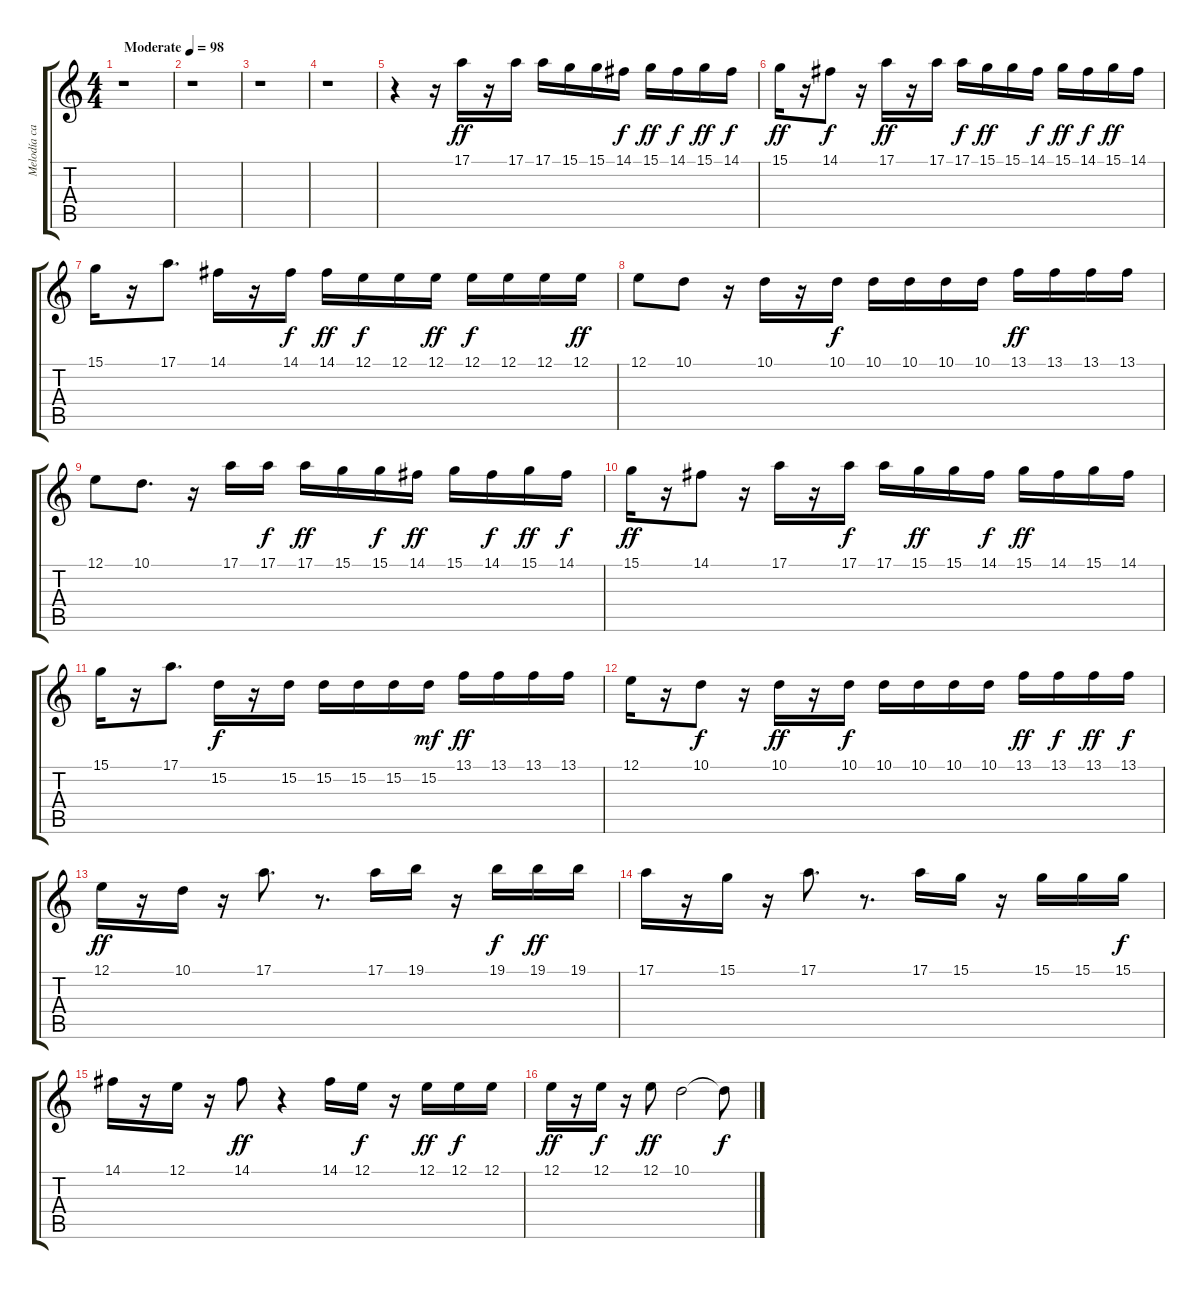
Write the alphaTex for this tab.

\track ("Melodía canal 4" "Melodía ca") {instrument flute}
\staff {score tabs}
\tuning (E4 B3 G3 D3 A2 E2) {hide}
\ts (4 4)
\tempo (98 "Moderate")
\clef g2
\ks c
r.1{dy ff instrument flute} |
r.1 |
r.1 |
r.1 |
r.4 r.16 17.1.16 r.16 17.1.16 17.1.16 15.1.16 15.1.16 14.1.16{dy f} 15.1.16{dy ff} 14.1.16{dy f} 15.1.16{dy ff} 14.1.16{dy f} |
15.1.16{dy ff} r.16 14.1.8{dy f} r.16 17.1.16{dy ff} r.16 17.1.16 17.1.16{dy f} 15.1.16{dy ff} 15.1.16 14.1.16{dy f} 15.1.16{dy ff} 14.1.16{dy f} 15.1.16{dy ff} 14.1.16 |
15.1.16 r.16 17.1.8{d} 14.1.16 r.16 14.1.16{dy f} 14.1.16{dy ff} 12.1.16{dy f} 12.1.16 12.1.16{dy ff} 12.1.16{dy f} 12.1.16 12.1.16 12.1.16{dy ff} |
12.1.8 10.1.8 r.16 10.1.16 r.16 10.1.16{dy f} 10.1.16 10.1.16 10.1.16 10.1.16 13.1.16{dy ff} 13.1.16 13.1.16 13.1.16 |
12.1.8 10.1.8{d} r.16 17.1.16 17.1.16{dy f} 17.1.16{dy ff} 15.1.16 15.1.16{dy f} 14.1.16{dy ff} 15.1.16 14.1.16{dy f} 15.1.16{dy ff} 14.1.16{dy f} |
15.1.16{dy ff} r.16 14.1.8 r.16 17.1.16 r.16 17.1.16{dy f} 17.1.16 15.1.16{dy ff} 15.1.16 14.1.16{dy f} 15.1.16{dy ff} 14.1.16 15.1.16 14.1.16 |
15.1.16 r.16 17.1.8{d} 15.2.16{dy f} r.16 15.2.16 15.2.16 15.2.16 15.2.16 15.2.16{dy mf} 13.1.16{dy ff} 13.1.16 13.1.16 13.1.16 |
12.1.16 r.16 10.1.8{dy f} r.16 10.1.16{dy ff} r.16 10.1.16{dy f} 10.1.16 10.1.16 10.1.16 10.1.16 13.1.16{dy ff} 13.1.16{dy f} 13.1.16{dy ff} 13.1.16{dy f} |
12.1.16{dy ff} r.16 10.1.16 r.16 17.1.8{d} r.8{d} 17.1.16 19.1.16 r.16 19.1.16{dy f} 19.1.16{dy ff} 19.1.16 |
17.1.16 r.16 15.1.16 r.16 17.1.8{d} r.8{d} 17.1.16 15.1.16 r.16 15.1.16 15.1.16 15.1.16{dy f} |
14.1.16 r.16 12.1.16 r.16 14.1.8{dy ff} r.4 14.1.16 12.1.16{dy f} r.16 12.1.16{dy ff} 12.1.16{dy f} 12.1.16 |
12.1.16{dy ff} r.16 12.1.16{dy f} r.16 12.1.8{dy ff} 10.1.2 10.1{t}.8{dy f}
